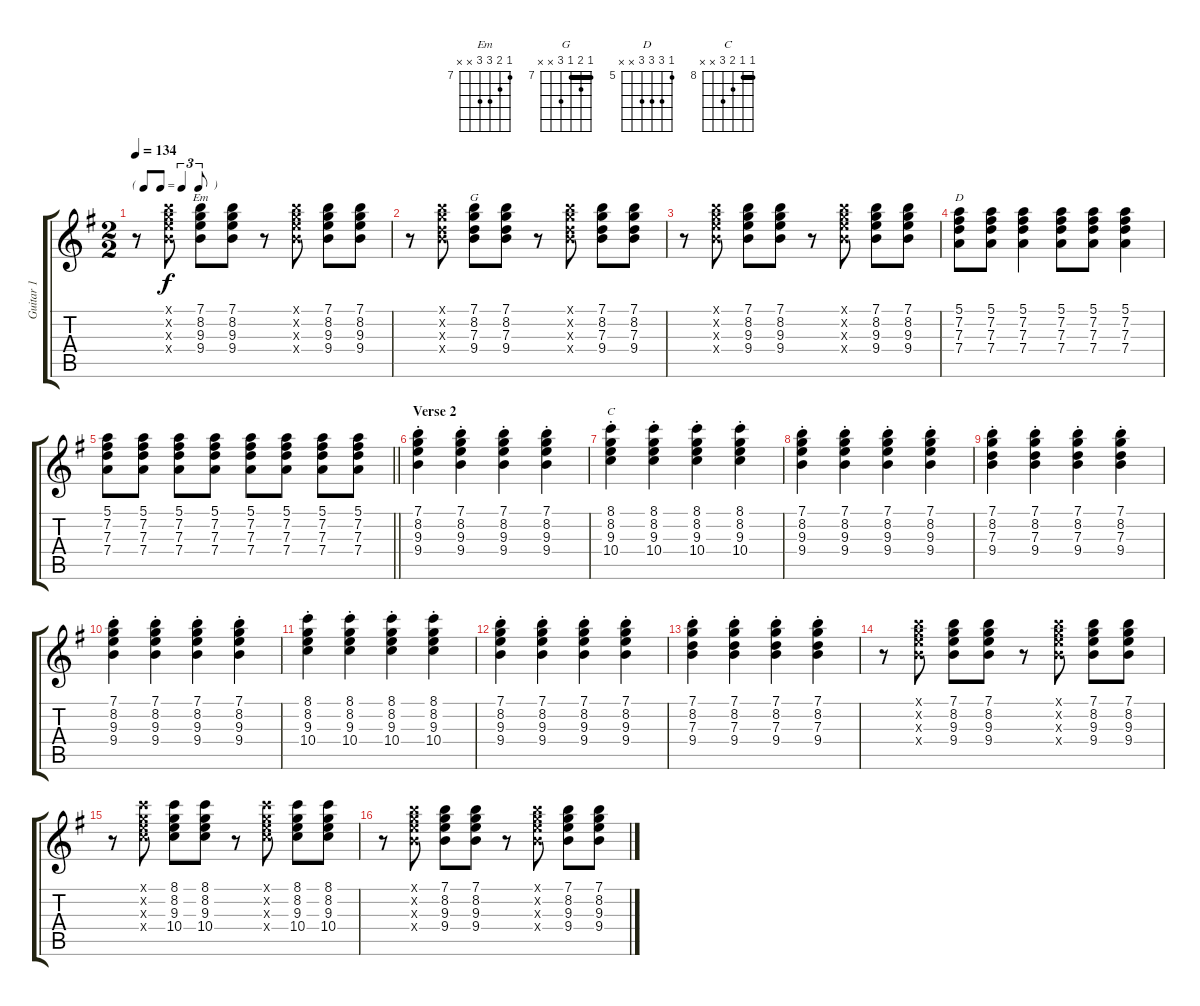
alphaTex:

\track ("Guitar 1" "Guitar 1") {instrument overdrivenguitar}
\staff {score tabs}
\tuning (E4 B3 G3 D3 A2 E2) {hide}
\chord ("Em" 7 8 9 9 x x) {firstfret 7}
\chord ("G" 7 8 7 9 x x) {firstfret 7 barre 7}
\chord ("D" 5 7 7 7 x x) {firstfret 5}
\chord ("C" 8 8 9 10 x x) {firstfret 8 barre 8}
\ts (2 2)
\tf triplet8th
\tempo 134
\clef g2
\ks g
r.8{dy f} (7.1{x} 8.2{x} 9.3{x} 9.4{x}).8 (7.1 8.2 9.3 9.4).8{ch "Em"} (7.1 8.2 9.3 9.4).8 r.8 (7.1{x} 8.2{x} 9.3{x} 9.4{x}).8 (7.1 8.2 9.3 9.4).8 (7.1 8.2 9.3 9.4).8 |
r.8 (7.1{x} 8.2{x} 7.3{x} 9.4{x}).8 (7.1 8.2 7.3 9.4).8{ch "G"} (7.1 8.2 7.3 9.4).8 r.8 (7.1{x} 8.2{x} 7.3{x} 9.4{x}).8 (7.1 8.2 7.3 9.4).8 (7.1 8.2 7.3 9.4).8 |
r.8 (7.1{x} 8.2{x} 9.3{x} 9.4{x}).8 (7.1 8.2 9.3 9.4).8 (7.1 8.2 9.3 9.4).8 r.8 (7.1{x} 8.2{x} 9.3{x} 9.4{x}).8 (7.1 8.2 9.3 9.4).8 (7.1 8.2 9.3 9.4).8 |
(5.1 7.2 7.3 7.4).8{ch "D"} (5.1 7.2 7.3 7.4).8 (5.1 7.2 7.3 7.4).4 (5.1 7.2 7.3 7.4).8 (5.1 7.2 7.3 7.4).8 (5.1 7.2 7.3 7.4).4 |
\barLineRight lightlight
(5.1 7.2 7.3 7.4).8 (5.1 7.2 7.3 7.4).8 (5.1 7.2 7.3 7.4).8 (5.1 7.2 7.3 7.4).8 (5.1 7.2 7.3 7.4).8 (5.1 7.2 7.3 7.4).8 (5.1 7.2 7.3 7.4).8 (5.1 7.2 7.3 7.4).8 |
\section ("" "Verse 2")
(7.1{st} 8.2{st} 9.3{st} 9.4{st}).4 (7.1{st} 8.2{st} 9.3{st} 9.4{st}).4 (7.1{st} 8.2{st} 9.3{st} 9.4{st}).4 (7.1{st} 8.2{st} 9.3{st} 9.4{st}).4 |
(8.1{st} 8.2{st} 9.3{st} 10.4{st}).4{ch "C"} (8.1{st} 8.2{st} 9.3{st} 10.4{st}).4 (8.1{st} 8.2{st} 9.3{st} 10.4{st}).4 (8.1{st} 8.2{st} 9.3{st} 10.4{st}).4 |
(7.1{st} 8.2{st} 9.3{st} 9.4{st}).4 (7.1{st} 8.2{st} 9.3{st} 9.4{st}).4 (7.1{st} 8.2{st} 9.3{st} 9.4{st}).4 (7.1{st} 8.2{st} 9.3{st} 9.4{st}).4 |
(7.1{st} 8.2{st} 7.3{st} 9.4{st}).4 (7.1{st} 8.2{st} 7.3{st} 9.4{st}).4 (7.1{st} 8.2{st} 7.3{st} 9.4{st}).4 (7.1{st} 8.2{st} 7.3{st} 9.4{st}).4 |
(7.1{st} 8.2{st} 9.3{st} 9.4{st}).4 (7.1{st} 8.2{st} 9.3{st} 9.4{st}).4 (7.1{st} 8.2{st} 9.3{st} 9.4{st}).4 (7.1{st} 8.2{st} 9.3{st} 9.4{st}).4 |
(8.1{st} 8.2{st} 9.3{st} 10.4{st}).4 (8.1{st} 8.2{st} 9.3{st} 10.4{st}).4 (8.1{st} 8.2{st} 9.3{st} 10.4{st}).4 (8.1{st} 8.2{st} 9.3{st} 10.4{st}).4 |
(7.1{st} 8.2{st} 9.3{st} 9.4{st}).4 (7.1{st} 8.2{st} 9.3{st} 9.4{st}).4 (7.1{st} 8.2{st} 9.3{st} 9.4{st}).4 (7.1{st} 8.2{st} 9.3{st} 9.4{st}).4 |
(7.1{st} 8.2{st} 7.3{st} 9.4{st}).4 (7.1{st} 8.2{st} 7.3{st} 9.4{st}).4 (7.1{st} 8.2{st} 7.3{st} 9.4{st}).4 (7.1{st} 8.2{st} 7.3{st} 9.4{st}).4 |
r.8 (7.1{x} 8.2{x} 9.3{x} 9.4{x}).8 (7.1 8.2 9.3 9.4).8 (7.1 8.2 9.3 9.4).8 r.8 (7.1{x} 8.2{x} 9.3{x} 9.4{x}).8 (7.1 8.2 9.3 9.4).8 (7.1 8.2 9.3 9.4).8 |
r.8 (8.1{x} 8.2{x} 9.3{x} 10.4{x}).8 (8.1 8.2 9.3 10.4).8 (8.1 8.2 9.3 10.4).8 r.8 (8.1{x} 8.2{x} 9.3{x} 10.4{x}).8 (8.1 8.2 9.3 10.4).8 (8.1 8.2 9.3 10.4).8 |
r.8 (7.1{x} 8.2{x} 9.3{x} 9.4{x}).8 (7.1 8.2 9.3 9.4).8 (7.1 8.2 9.3 9.4).8 r.8 (7.1{x} 8.2{x} 9.3{x} 9.4{x}).8 (7.1 8.2 9.3 9.4).8 (7.1 8.2 9.3 9.4).8
